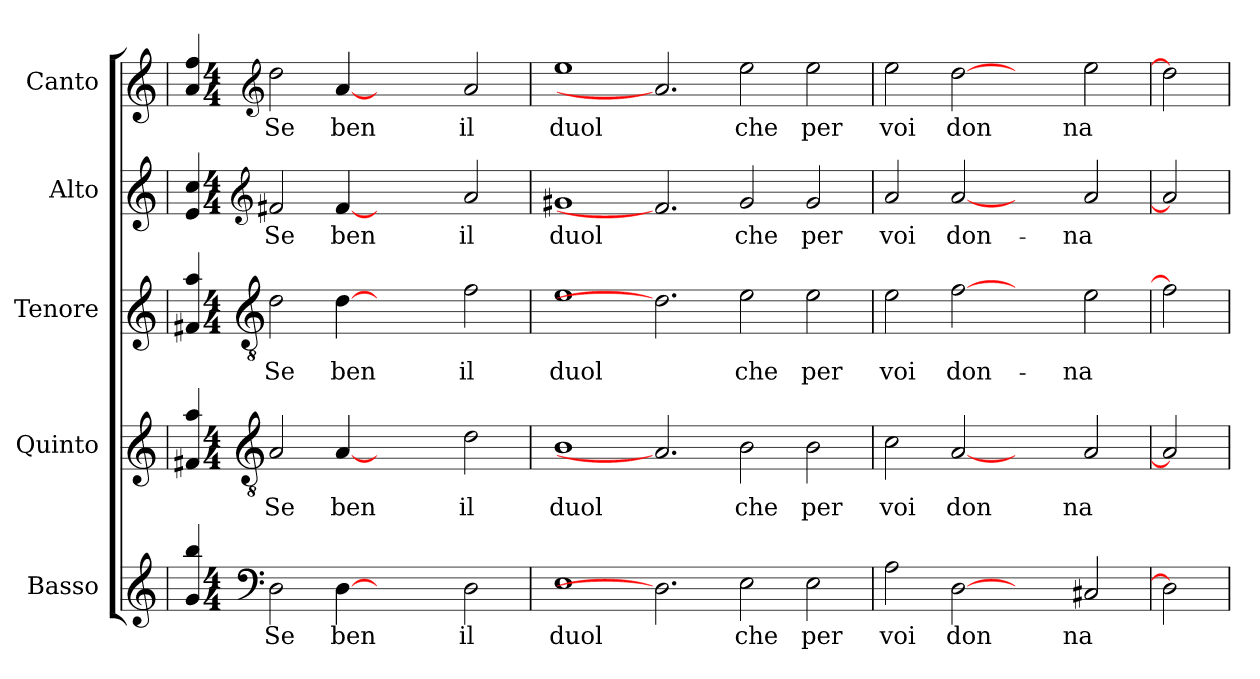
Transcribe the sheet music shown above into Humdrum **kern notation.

**kern	**text	**kern	**text	**kern	**text	**kern	**text	**kern	**text
*part5	*part5	*part4	*part4	*part3	*part3	*part2	*part2	*part1	*part1
*staff5	*staff5	*staff4	*staff4	*staff3	*staff3	*staff2	*staff2	*staff1	*staff1
*I"Basso	*	*I"Quinto	*	*I"Tenore	*	*I"Alto	*	*I"Canto	*
!!LO:PB:g=z
*stria5	*	*stria5	*	*stria5	*	*stria5	*	*stria5	*
=1	=1!	=1	=1!	=1	=1!	=1	=1!	=1!	=1!
4g/ 4bb/	.	4aa/ 4f#X/	.	4aa/ 4f#X/	.	4cc/ 4e/	.	4a/ 4ff/	.
*clefF4	*	*clefGv2	*	*clefGv2	*	*clefG2	*	*clefG2	*
*M4/4	*	*M4/4	*	*M4/4	*	*M4/4	*	*M4/4	*
*met(c)	*	*met(c)	*	*met(c)	*	*met(c)	*	*met(c)	*
!	!LO:LY:b:cj	!	!LO:LY:b:cj	!	!LO:LY:b:cj	!	!LO:LY:b:cj	!	!LO:LY:b:cj
2D\	Se	2A/	Se	2d\	Se	2f#X/	Se	2dd\	Se
!	!LO:LY:b:cj	!	!LO:LY:b:cj	!	!LO:LY:b:cj	!	!LO:LY:b:cj	!	!LO:LY:b:cj
[4D	ben	[4A	ben	[4d	ben	[4f#	ben	[4a	ben
2.ryy	.	2.ryy	.	2.ryy	.	2.ryy	.	2.ryy	.
!	!LO:LY:b:cj	!	!LO:LY:b:cj	!	!LO:LY:b:cj	!	!LO:LY:b:cj	!	!LO:LY:b:cj
2D\	il	2d\	il	2f#\	il	2a/	il	2a/	il
=2	=2	=2	=2	=2	=2	=2	=2	=2	=2
!	!LO:LY:b:cj	!	!LO:LY:b:cj	!	!LO:LY:b:cj	!	!LO:LY:b:cj	!	!LO:LY:b:cj
1E	duol	1B	duol	1e	duol	1g#X	duol	1ee	duol
2.D]	.	2.A]	.	2.d]	.	2.f#]	.	2.a]	.
!	!LO:LY:b:cj	!	!LO:LY:b:cj	!	!LO:LY:b:cj	!	!LO:LY:b:cj	!	!LO:LY:b:cj
2E\	che	2B\	che	2e\	che	2g#/	che	2ee\	che
!	!LO:LY:b:cj	!	!LO:LY:b:cj	!	!LO:LY:b:cj	!	!LO:LY:b:cj	!	!LO:LY:b:cj
2E\	per	2B\	per	2e\	per	2g#/	per	2ee\	per
=3	=3	=3	=3	=3	=3	=3	=3	=3	=3
!	!LO:LY:b:cj	!	!LO:LY:b:cj	!	!LO:LY:b:cj	!	!LO:LY:b:cj	!	!LO:LY:b:cj
2A\	voi	2c\	voi	2e\	voi	2a/	voi	2ee\	voi
!	!LO:LY:b:cj	!	!LO:LY:b:cj	!	!LO:LY:b:cj	!	!LO:LY:b:cj	!	!LO:LY:b:cj
[2D	don	[2A	don	[2f	don-	[2a	don-	[2dd	don
2ryy	.	2ryy	.	2ryy	.	2ryy	.	2ryy	.
!	!LO:LY:b:cj	!	!LO:LY:b:cj	!	!LO:LY:b:cj	!	!LO:LY:b:cj	!	!LO:LY:b:cj
2C#X/	na	2A/	na	2e\	-na	2a/	-na	2ee\	na
=4	=4	=4	=4	=4	=4	=4	=4	=4	=4
2D]	.	2A]	.	2f]	.	2a]	.	2dd]	.
=	=	=	=	=	=	=	=	=	=
*-	*-	*-	*-	*-	*-	*-	*-	*-	*-
